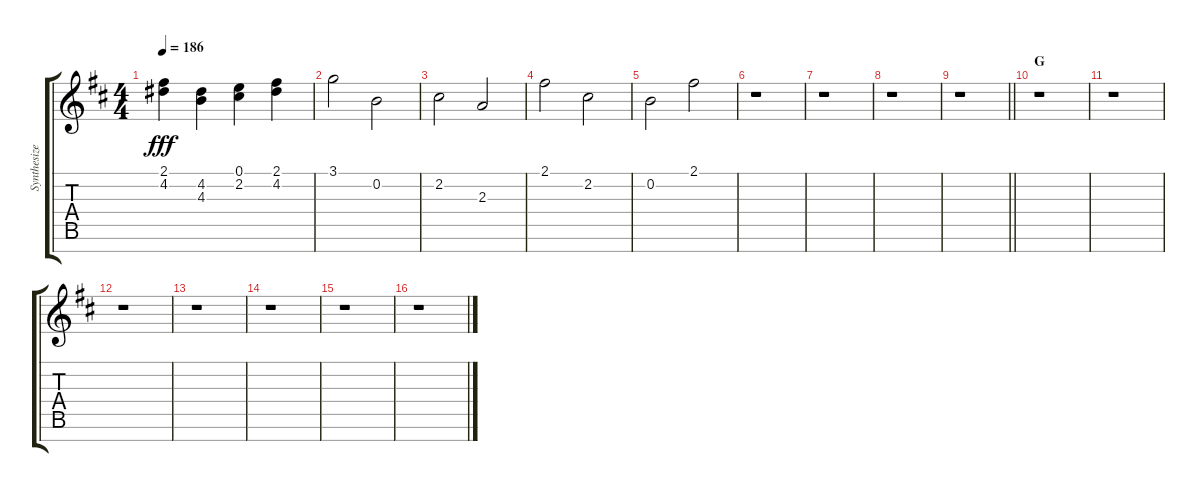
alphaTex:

\track ("Synthesizer I" "Synthesize") {instrument dulcimer}
\staff {score tabs}
\tuning (E5 B4 G4 D4 A3 E3 B2) {hide}
\ts (4 4)
\tempo 186
\clef g2
\ks d
(2.1 4.2).4{dy fff} (4.2 4.3).4 (0.1 2.2).4 (2.1 4.2).4 |
3.1.2 0.2.2 |
2.2.2 2.3.2 |
2.1.2 2.2.2 |
0.2.2 2.1.2 |
r.1 |
r.1 |
r.1 |
\barLineRight lightlight
r.1 |
\section ("" "G")
r.1 |
r.1 |
r.1 |
r.1 |
r.1 |
r.1 |
r.1
